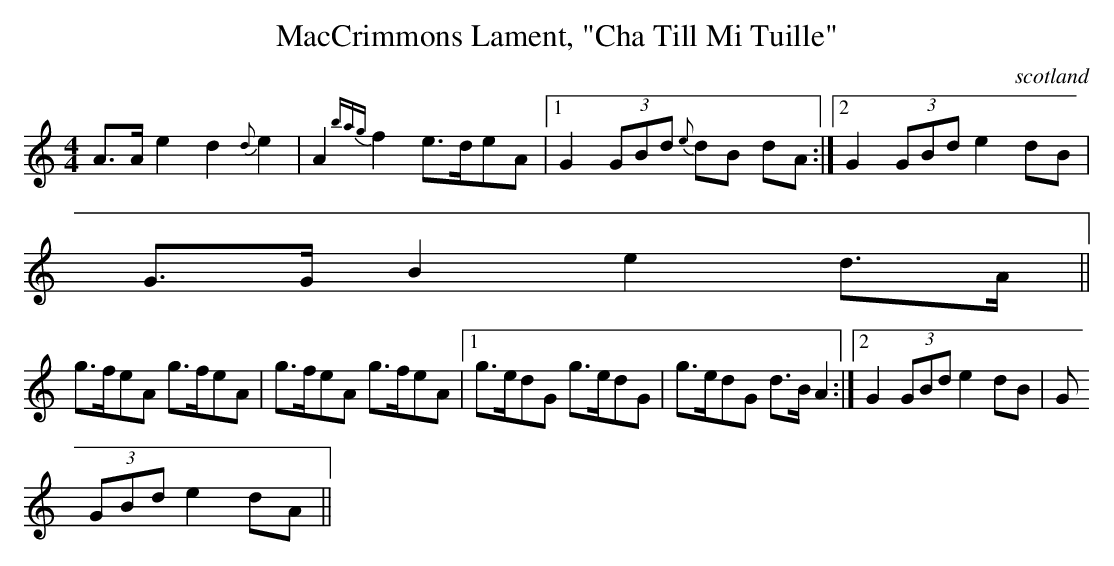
X:1
T:MacCrimmons Lament, "Cha Till Mi Tuille"
O:scotland
M:4/4
L:1/8
K:C
A>A e2 d2 {d}e2| A2 {bag}f2 e>deA|1 G2 (3GBd {e}dB dA:|2 G2 (3GBd e2 dB|
G>G B2 e2 d>A||
g>feA g>feA| g>feA g>feA|1 g>edG g>edG| g>edG d>B A2:|2 G2 (3GBd e2 dB|G
2 (3GBd e2 dA||
